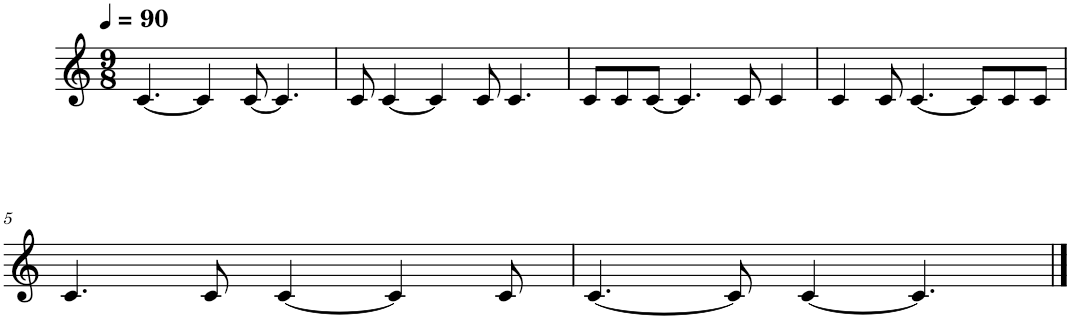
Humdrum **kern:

**kern
*part1
*staff1
*I"Piano
*I'Pno.
*clefG2
*k[]
*M9/8
*MM90
=1
[4.c/
4c/]
[8c/
4.c/]
=2
8c/
[4c/
4c/]
8c/
4.c/
=3
8c/L
8c/
[8c/J
4.c/]
8c/
4c/
=4
4c/
8c/
[4.c/
8c/L]
8c/
8c/J
!!LO:LB:g=z
=5
4.c/
8c/
[4c/
4c/]
8c/
=6
[4.c/
8c/]
[4c/
4.c/]
==
*-
